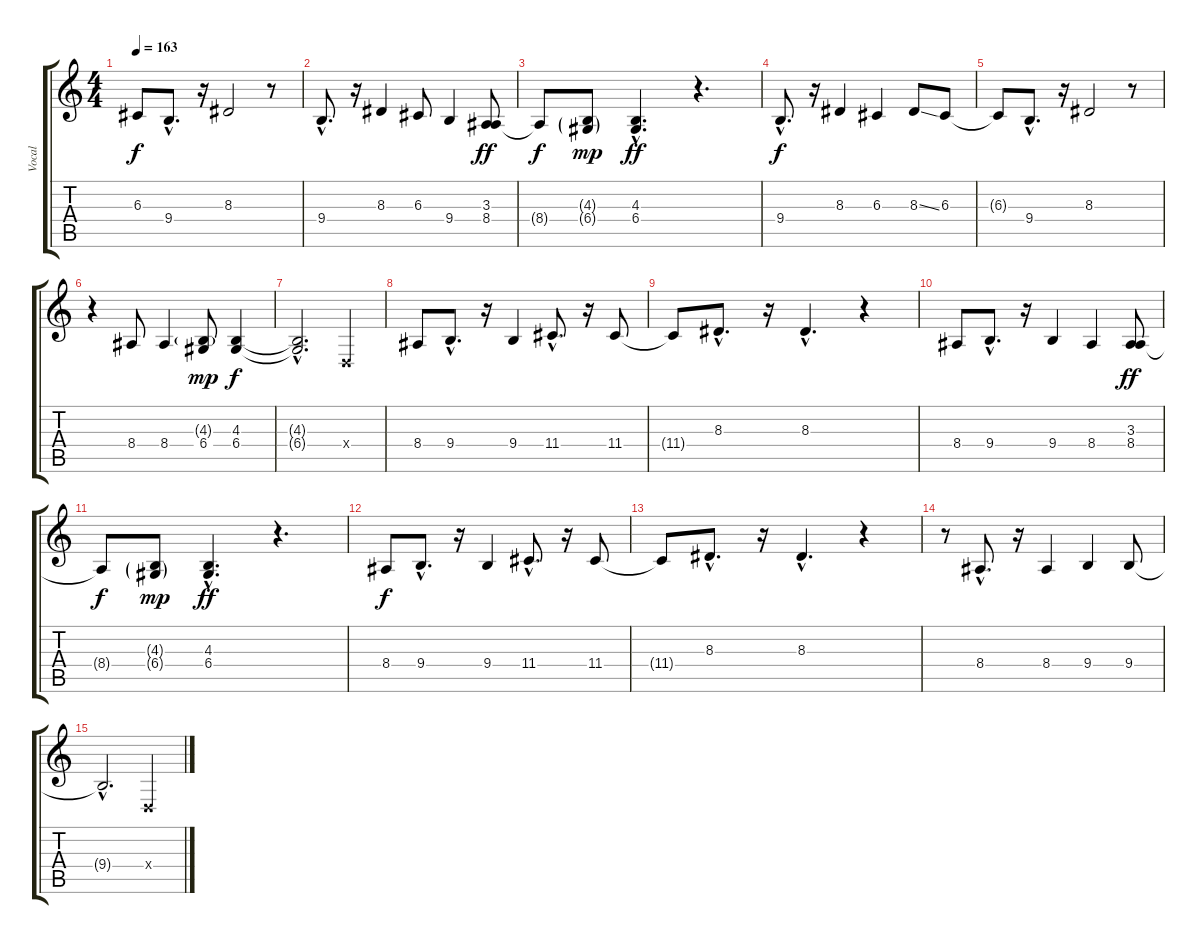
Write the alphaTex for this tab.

\track ("Vocal" "Vocal") {instrument lead2sawtooth}
\staff {score tabs}
\tuning (E4 B3 G3 D3 A2 E2) {hide}
\ts (4 4)
\tempo 163
\clef g2
\ks c
6.3{t}.8{dy f} 9.4{hac}.8{d} r.16 8.3.2 r.8 |
9.4{hac}.8{d} r.16 8.3.4 6.3.8 9.4.4 (3.3 8.4).8{dy ff} |
8.4{t}.8{dy f} (4.3{g} 6.4{g}).8{dy mp} (4.3{hac} 6.4{hac}).4{d dy ff} r.4{d} |
9.4{hac}.8{d dy f} r.16 8.3.4 6.3.4 8.3{ss}.8 6.3.8 |
6.3{t}.8 9.4{hac}.8{d} r.16 8.3.2 r.8 |
r.4 8.4.8 8.4.4 (4.3{g} 6.4).8{dy mp} (4.3 6.4).4{dy f} |
(4.3{hac t} 6.4{hac t}).2{d} 0.4{x}.4 |
8.4.8 9.4{hac}.8{d} r.16 9.4.4 11.4{hac}.8{d} r.16 11.4.8 |
11.4{t}.8 8.3{hac}.8{d} r.16 8.3{hac}.4{d} r.4 |
8.4.8 9.4{hac}.8{d} r.16 9.4.4 8.4.4 (3.3 8.4).8{dy ff} |
8.4{t}.8{dy f} (4.3{g} 6.4{g}).8{dy mp} (4.3{hac} 6.4{hac}).4{d dy ff} r.4{d} |
8.4.8{dy f} 9.4{hac}.8{d} r.16 9.4.4 11.4{hac}.8{d} r.16 11.4.8 |
11.4{t}.8 8.3{hac}.8{d} r.16 8.3{hac}.4{d} r.4 |
r.8 8.4{hac}.8{d} r.16 8.4.4 9.4.4 9.4.8 |
9.4{hac t}.2{d} 0.4{x}.4
